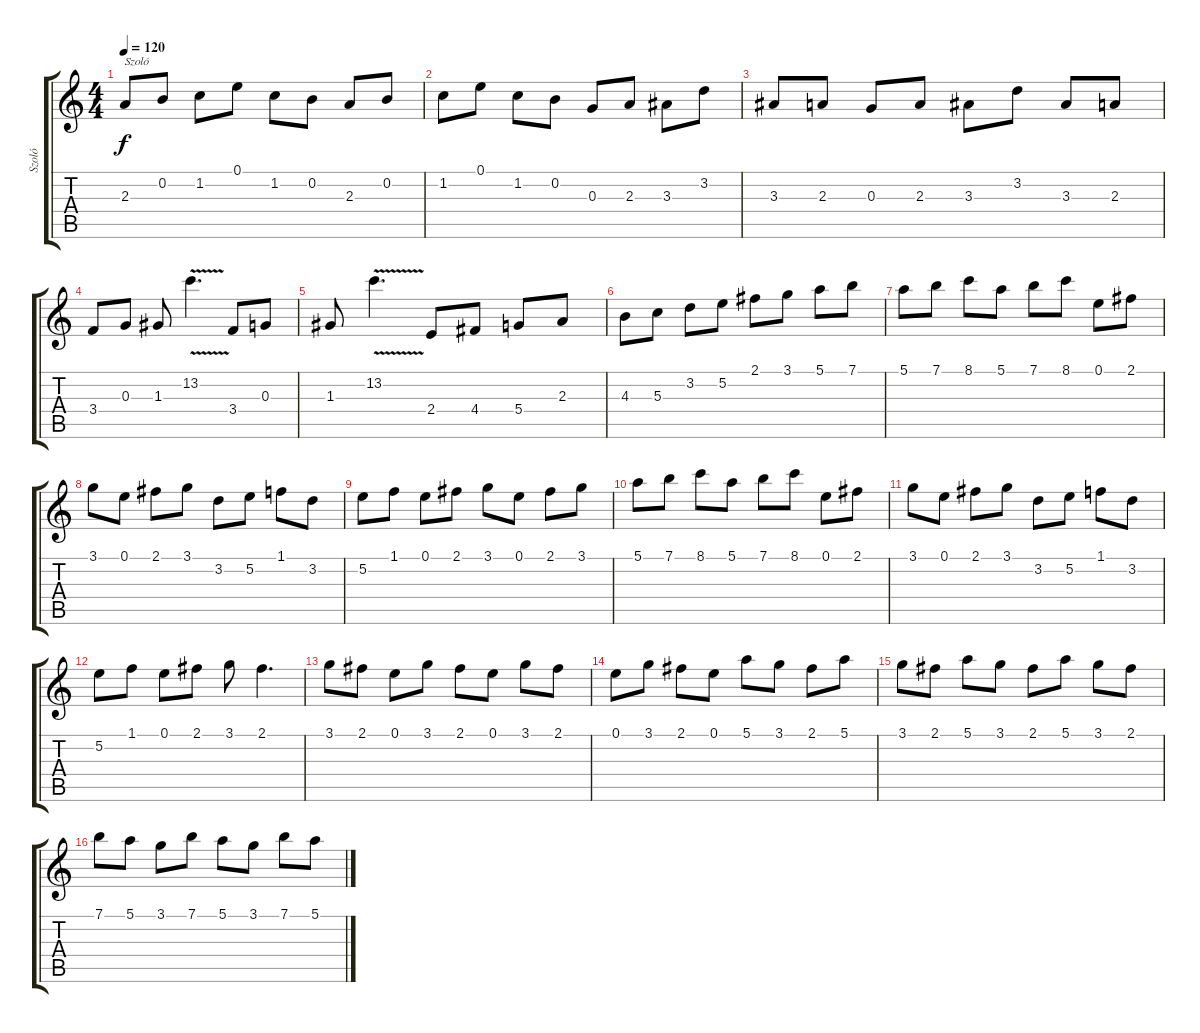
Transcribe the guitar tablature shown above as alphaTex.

\track ("Szoló" "Szoló") {instrument electricguitarjazz}
\staff {score tabs}
\tuning (E4 B3 G3 D3 A2 E2) {hide}
\ts (4 4)
\tempo 120
\clef g2
\ks c
2.3.8{txt "Szoló" dy f} 0.2.8 1.2.8 0.1.8 1.2.8 0.2.8 2.3.8 0.2.8 |
1.2.8 0.1.8 1.2.8 0.2.8 0.3.8 2.3.8 3.3.8 3.2.8 |
3.3.8 2.3.8 0.3.8 2.3.8 3.3.8 3.2.8 3.3.8 2.3.8 |
3.4.8 0.3.8 1.3.8 13.2{v}.4{d} 3.4.8 0.3.8 |
1.3.8 13.2{v}.4{d} 2.4.8 4.4.8 5.4.8 2.3.8 |
4.3.8 5.3.8 3.2.8 5.2.8 2.1.8 3.1.8 5.1.8 7.1.8 |
5.1.8 7.1.8 8.1.8 5.1.8 7.1.8 8.1.8 0.1.8 2.1.8 |
3.1.8 0.1.8 2.1.8 3.1.8 3.2.8 5.2.8 1.1.8 3.2.8 |
5.2.8 1.1.8 0.1.8 2.1.8 3.1.8 0.1.8 2.1.8 3.1.8 |
5.1.8 7.1.8 8.1.8 5.1.8 7.1.8 8.1.8 0.1.8 2.1.8 |
3.1.8 0.1.8 2.1.8 3.1.8 3.2.8 5.2.8 1.1.8 3.2.8 |
5.2.8 1.1.8 0.1.8 2.1.8 3.1.8 2.1.4{d} |
3.1.8 2.1.8 0.1.8 3.1.8 2.1.8 0.1.8 3.1.8 2.1.8 |
0.1.8 3.1.8 2.1.8 0.1.8 5.1.8 3.1.8 2.1.8 5.1.8 |
3.1.8 2.1.8 5.1.8 3.1.8 2.1.8 5.1.8 3.1.8 2.1.8 |
7.1.8 5.1.8 3.1.8 7.1.8 5.1.8 3.1.8 7.1.8 5.1.8
